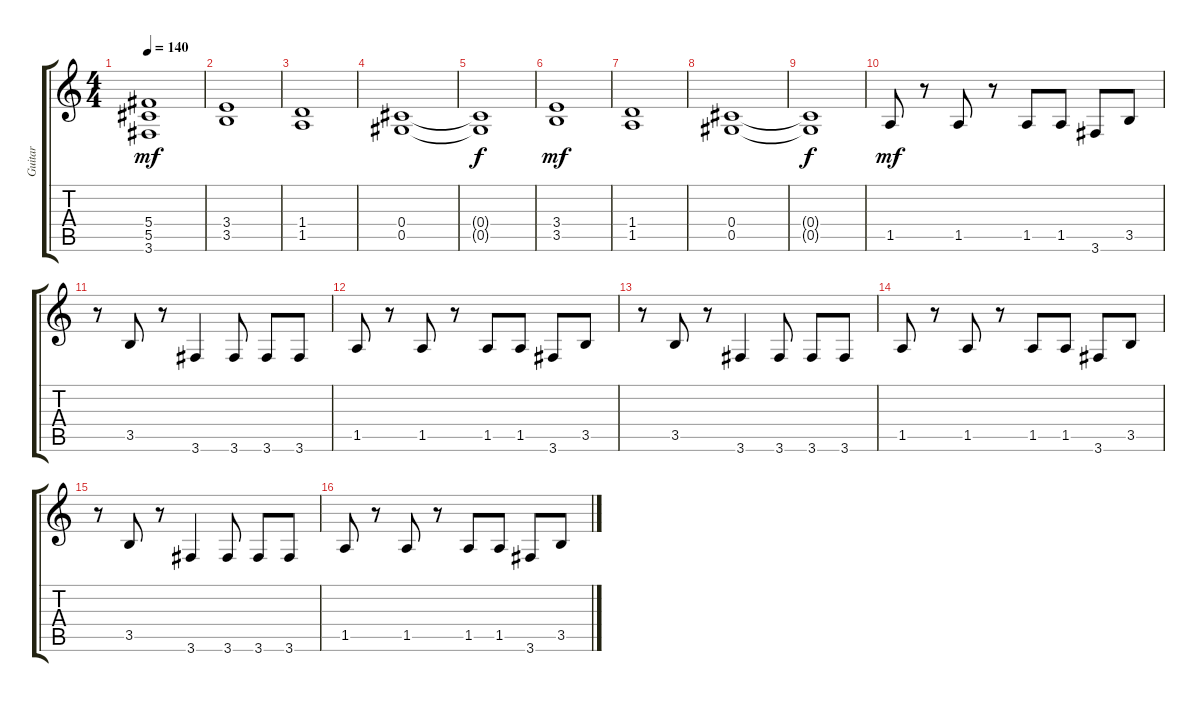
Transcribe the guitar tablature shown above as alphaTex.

\track ("Guitar" "Guitar") {instrument electricguitarclean}
\staff {score tabs}
\tuning (Eb4 Bb3 Gb3 Db3 Ab2 Eb2) {hide}
\ts (4 4)
\tempo 140
\clef g2
\ks c
(5.4 5.5 3.6).1{dy mf} |
(3.4 3.5).1 |
(1.4 1.5).1 |
(0.4 0.5).1 |
(0.4{t} 0.5{t}).1{dy f} |
(3.4 3.5).1{dy mf} |
(1.4 1.5).1 |
(0.4 0.5).1 |
(0.4{t} 0.5{t}).1{dy f} |
1.5.8{dy mf} r.8 1.5.8 r.8 1.5.8 1.5.8 3.6.8 3.5.8 |
r.8 3.5.8 r.8 3.6.4 3.6.8 3.6.8 3.6.8 |
1.5.8 r.8 1.5.8 r.8 1.5.8 1.5.8 3.6.8 3.5.8 |
r.8 3.5.8 r.8 3.6.4 3.6.8 3.6.8 3.6.8 |
1.5.8 r.8 1.5.8 r.8 1.5.8 1.5.8 3.6.8 3.5.8 |
r.8 3.5.8 r.8 3.6.4 3.6.8 3.6.8 3.6.8 |
1.5.8 r.8 1.5.8 r.8 1.5.8 1.5.8 3.6.8 3.5.8
